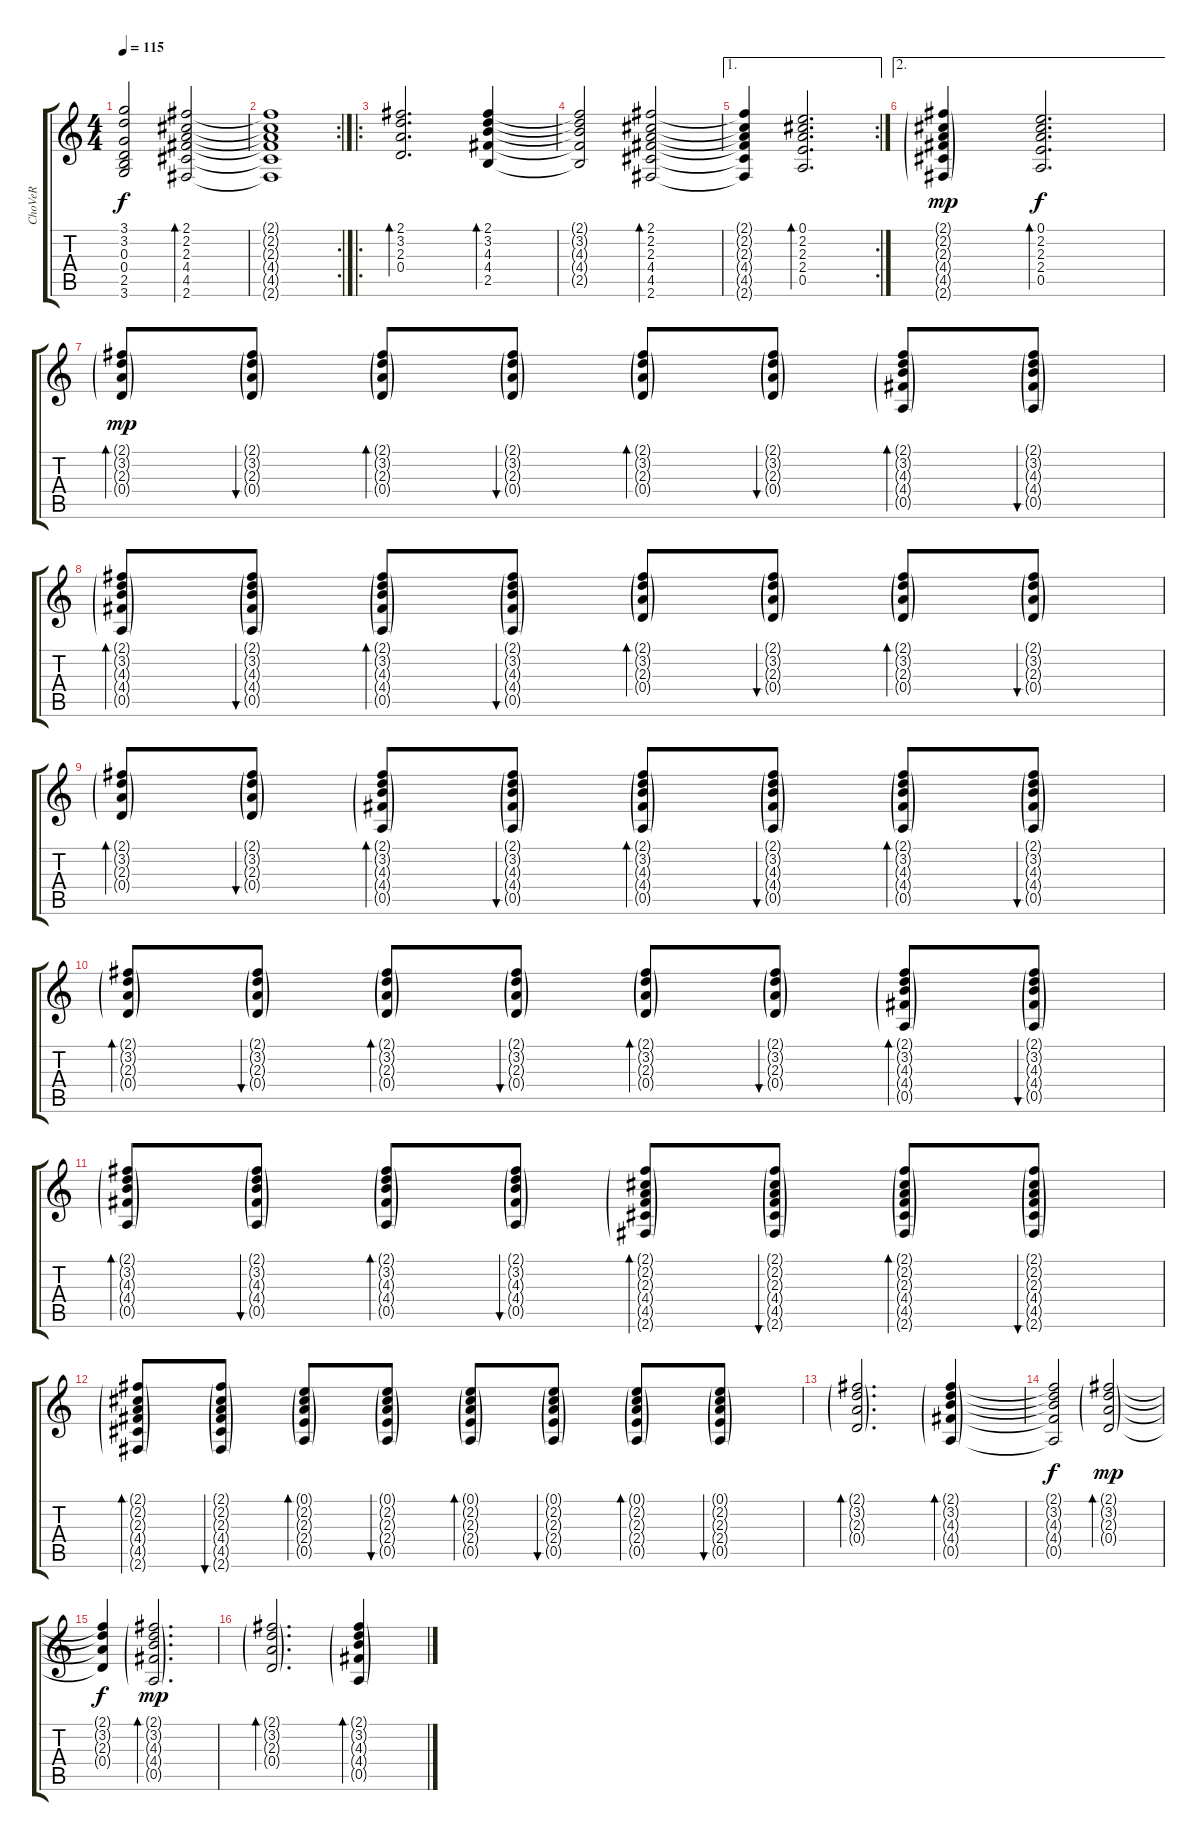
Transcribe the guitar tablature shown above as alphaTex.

\track ("ChoVeR" "ChoVeR") {instrument overdrivenguitar}
\staff {score tabs}
\tuning (E4 B3 G3 D3 A2 E2) {hide}
\ts (4 4)
\tempo 115
\clef g2
\ks c
(3.1{t} 3.2{t} 0.3{t} 0.4{t} 2.5{t} 3.6{t}).2{dy f} (2.1 2.2 2.3 4.4 4.5 2.6).2{bd 120} |
\rc 2
(2.1{t} 2.2{t} 2.3{t} 4.4{t} 4.5{t} 2.6{t}).1 |
\ro
(2.1 3.2 2.3 0.4).2{d bd 120} (2.1 3.2 4.3 4.4 2.5).4{bd 120} |
(2.1{t} 3.2{t} 4.3{t} 4.4{t} 2.5{t}).2 (2.1 2.2 2.3 4.4 4.5 2.6).2{bd 120} |
\ae 1
\rc 2
(2.1{t} 2.2{t} 2.3{t} 4.4{t} 4.5{t} 2.6{t}).4 (0.1 2.2 2.3 2.4 0.5).2{d bd 120} |
\ae 2
(2.1{g} 2.2{g} 2.3{g} 4.4{g} 4.5{g} 2.6{g}).4{dy mp} (0.1 2.2 2.3 2.4 0.5).2{d bd 120 dy f} |
(2.1{g} 3.2{g} 2.3{g} 0.4{g}).8{bd 60 dy mp} (2.1{g} 3.2{g} 2.3{g} 0.4{g}).8{bu 60} (2.1{g} 3.2{g} 2.3{g} 0.4{g}).8{bd 60} (2.1{g} 3.2{g} 2.3{g} 0.4{g}).8{bu 60} (2.1{g} 3.2{g} 2.3{g} 0.4{g}).8{bd 60} (2.1{g} 3.2{g} 2.3{g} 0.4{g}).8{bu 60} (2.1{g} 3.2{g} 4.3{g} 4.4{g} 0.5{g}).8{bd 60} (2.1{g} 3.2{g} 4.3{g} 4.4{g} 0.5{g}).8{bu 60} |
(2.1{g} 3.2{g} 4.3{g} 4.4{g} 0.5{g}).8{bd 60} (2.1{g} 3.2{g} 4.3{g} 4.4{g} 0.5{g}).8{bu 60} (2.1{g} 3.2{g} 4.3{g} 4.4{g} 0.5{g}).8{bd 60} (2.1{g} 3.2{g} 4.3{g} 4.4{g} 0.5{g}).8{bu 60} (2.1{g} 3.2{g} 2.3{g} 0.4{g}).8{bd 60} (2.1{g} 3.2{g} 2.3{g} 0.4{g}).8{bu 60} (2.1{g} 3.2{g} 2.3{g} 0.4{g}).8{bd 60} (2.1{g} 3.2{g} 2.3{g} 0.4{g}).8{bu 60} |
(2.1{g} 3.2{g} 2.3{g} 0.4{g}).8{bd 60} (2.1{g} 3.2{g} 2.3{g} 0.4{g}).8{bu 60} (2.1{g} 3.2{g} 4.3{g} 4.4{g} 0.5{g}).8{bd 60} (2.1{g} 3.2{g} 4.3{g} 4.4{g} 0.5{g}).8{bu 60} (2.1{g} 3.2{g} 4.3{g} 4.4{g} 0.5{g}).8{bd 60} (2.1{g} 3.2{g} 4.3{g} 4.4{g} 0.5{g}).8{bu 60} (2.1{g} 3.2{g} 4.3{g} 4.4{g} 0.5{g}).8{bd 60} (2.1{g} 3.2{g} 4.3{g} 4.4{g} 0.5{g}).8{bu 60} |
(2.1{g} 3.2{g} 2.3{g} 0.4{g}).8{bd 60} (2.1{g} 3.2{g} 2.3{g} 0.4{g}).8{bu 60} (2.1{g} 3.2{g} 2.3{g} 0.4{g}).8{bd 60} (2.1{g} 3.2{g} 2.3{g} 0.4{g}).8{bu 60} (2.1{g} 3.2{g} 2.3{g} 0.4{g}).8{bd 60} (2.1{g} 3.2{g} 2.3{g} 0.4{g}).8{bu 60} (2.1{g} 3.2{g} 4.3{g} 4.4{g} 0.5{g}).8{bd 60} (2.1{g} 3.2{g} 4.3{g} 4.4{g} 0.5{g}).8{bu 60} |
(2.1{g} 3.2{g} 4.3{g} 4.4{g} 0.5{g}).8{bd 60} (2.1{g} 3.2{g} 4.3{g} 4.4{g} 0.5{g}).8{bu 60} (2.1{g} 3.2{g} 4.3{g} 4.4{g} 0.5{g}).8{bd 60} (2.1{g} 3.2{g} 4.3{g} 4.4{g} 0.5{g}).8{bu 60} (2.1{g} 2.2{g} 2.3{g} 4.4{g} 4.5{g} 2.6{g}).8{bd 60} (2.1{g} 2.2{g} 2.3{g} 4.4{g} 4.5{g} 2.6{g}).8{bu 60} (2.1{g} 2.2{g} 2.3{g} 4.4{g} 4.5{g} 2.6{g}).8{bd 60} (2.1{g} 2.2{g} 2.3{g} 4.4{g} 4.5{g} 2.6{g}).8{bu 60} |
(2.1{g} 2.2{g} 2.3{g} 4.4{g} 4.5{g} 2.6{g}).8{bd 60} (2.1{g} 2.2{g} 2.3{g} 4.4{g} 4.5{g} 2.6{g}).8{bu 60} (0.1{g} 2.2{g} 2.3{g} 2.4{g} 0.5{g}).8{bd 60} (0.1{g} 2.2{g} 2.3{g} 2.4{g} 0.5{g}).8{bu 60} (0.1{g} 2.2{g} 2.3{g} 2.4{g} 0.5{g}).8{bd 60} (0.1{g} 2.2{g} 2.3{g} 2.4{g} 0.5{g}).8{bu 60} (0.1{g} 2.2{g} 2.3{g} 2.4{g} 0.5{g}).8{bd 60} (0.1{g} 2.2{g} 2.3{g} 2.4{g} 0.5{g}).8{bu 60} |
(2.1{g} 3.2{g} 2.3{g} 0.4{g}).2{d bd 240} (2.1{g} 3.2{g} 4.3{g} 4.4{g} 0.5{g}).4{bd 240} |
(2.1{t} 3.2{t} 4.3{t} 4.4{t} 0.5{t}).2{dy f} (2.1{g} 3.2{g} 2.3{g} 0.4{g}).2{bd 240 dy mp} |
(2.1{t} 3.2{t} 2.3{t} 0.4{t}).4{dy f} (2.1{g} 3.2{g} 4.3{g} 4.4{g} 0.5{g}).2{d bd 240 dy mp} |
(2.1{g} 3.2{g} 2.3{g} 0.4{g}).2{d bd 240} (2.1{g} 3.2{g} 4.3{g} 4.4{g} 0.5{g}).4{bd 240}
